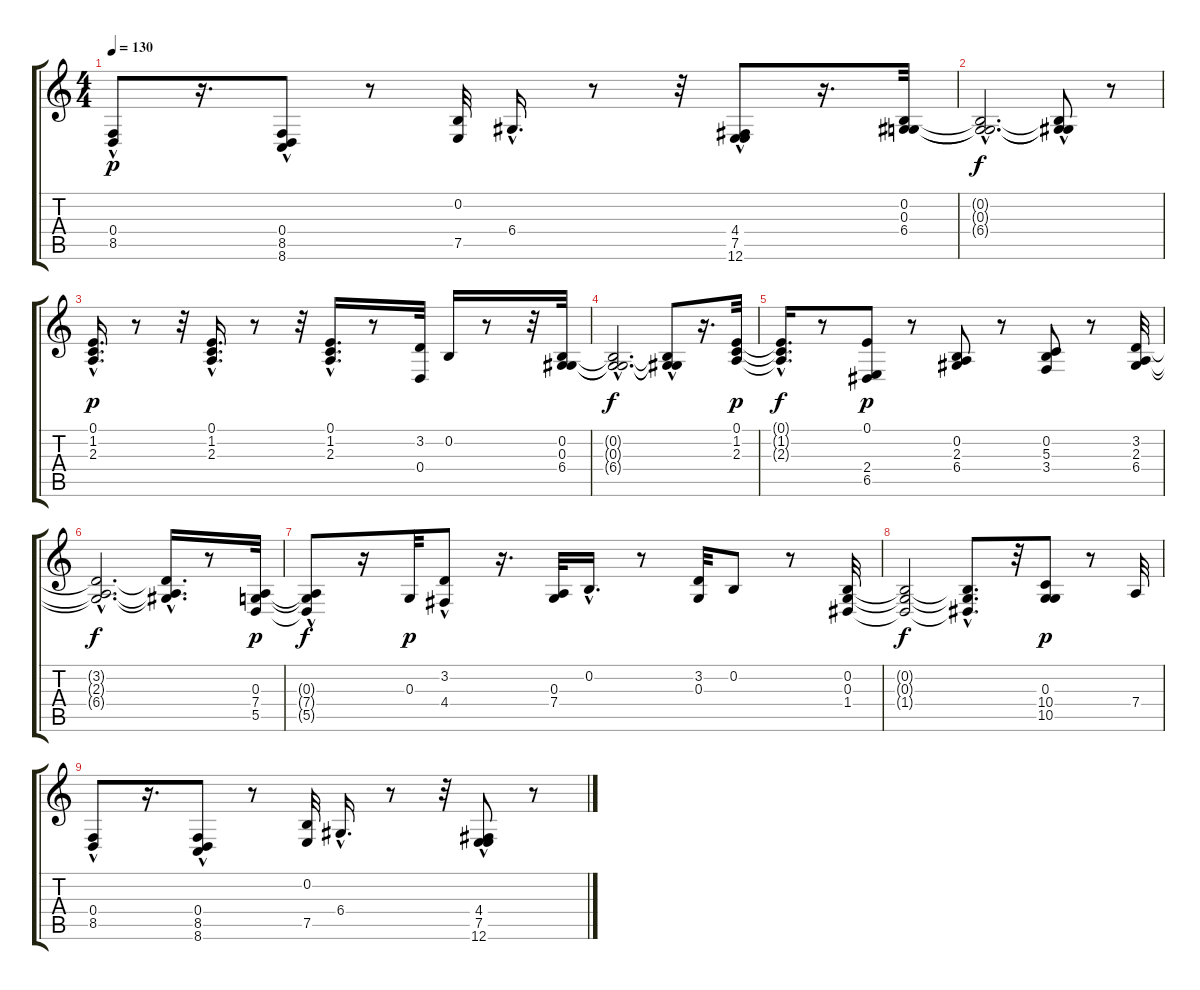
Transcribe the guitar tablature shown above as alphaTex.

\track "" {instrument synthstrings2}
\staff {score tabs}
\tuning (E4 B3 G3 D3 A2 E2) {hide}
\ts (4 4)
\tempo 130
\clef g2
\ks c
(0.4 8.5{hac}).8{dy p} r.16{d} (0.4{hac} 8.5 8.6{hac}).8 r.8 (0.2 7.5).32 6.4{hac}.16{d} r.8 r.32 (4.4 7.5 12.6{hac}).8 r.16{d} (0.2 0.3 6.4).32 |
(0.2{hac t} 0.3{hac t} 6.4{hac t}).2{d dy f} (0.2{hac t} 0.3{hac t} 6.4{t}).8 r.8 |
(0.1{hac} 1.2{hac} 2.3{hac}).16{d dy p} r.8 r.32 (0.1 1.2 2.3{hac}).16{d} r.8 r.32 (0.1{hac} 1.2{hac} 2.3{hac}).16{d} r.8 (3.2 0.4).32 0.2.16 r.8 r.32 (0.2 0.3 6.4).32 |
(0.2{hac t} 0.3{hac t} 6.4{hac t}).2{d dy f} (0.2{hac t} 0.3{hac t} 6.4{t}).8 r.16{d} (0.1 1.2 2.3).32{dy p} |
(0.1{hac t} 1.2{hac t} 2.3{hac t}).16{d dy f} r.8 (0.1 2.4 6.5).8{dy p} r.8 (0.2 2.3 6.4).8 r.8 (0.2 5.3 3.4).8 r.8 (3.2 2.3 6.4).32 |
(3.2{hac t} 2.3{hac t} 6.4{hac t}).2{d dy f} (3.2{hac t} 2.3{hac t} 6.4{t}).16{d} r.8 (0.3 7.4 5.5).32{dy p} |
(0.3{t} 7.4{t} 5.5{hac t}).8{dy f} r.16 0.3.32{dy p} (3.2 4.4{hac}).8 r.16{d} (0.3 7.4).32 0.2{hac}.16{d} r.8 (3.2 0.3).32 0.2.8 r.8 (0.2 0.3 1.4).32 |
(0.2{t} 0.3{t} 1.4{t}).2{dy f} (0.2{t} 0.3{hac t} 1.4{hac t}).8{d} r.32 (0.3 10.4 10.5).8{dy p} r.8 7.4.32 |
(0.4 8.5{hac}).8 r.16{d} (0.4{hac} 8.5 8.6{hac}).8 r.8 (0.2 7.5).32 6.4{hac}.16{d} r.8 r.32 (4.4 7.5 12.6{hac}).8 r.8
